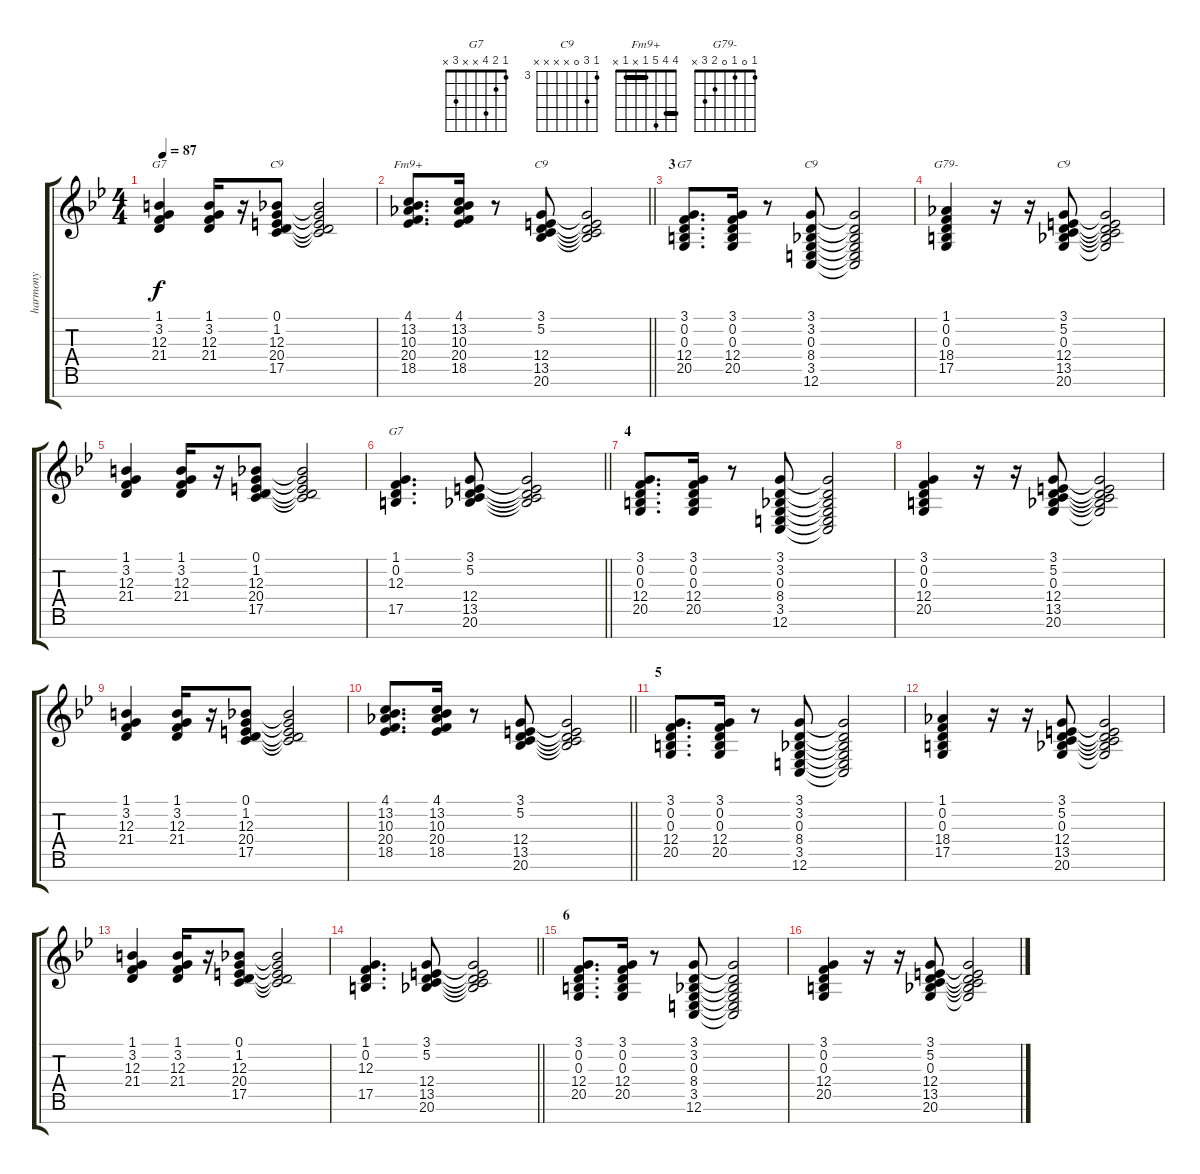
\track ("harmony" "harmony") {instrument electricpiano1}
\staff {score tabs}
\tuning (E4 B3 G3 D3 A2 E2 B1) {hide}
\chord ("G7" 1 3 x x x x x)
\chord ("C9" 0 1 x x x x x)
\chord ("Fm9+" 4 4 5 1 x 1 x) {barre (1 4)}
\chord ("C9" 3 4 5 x x x 1)
\chord ("G7" 1 0 0 0 2 3 x)
\chord ("C9" 3 3 0 x 3 x x) {firstfret 3 barre 3}
\chord ("G79-" 1 0 1 0 2 3 x)
\chord ("C9" 3 5 0 x x x x) {firstfret 3}
\chord ("G7" 1 2 4 x x 3 x)
\ts (4 4)
\tempo 87
\clef g2
\ks gminor
(1.1 3.2 12.3 21.4).4{ch "G7" dy f} (1.1 3.2 12.3 21.4).16 r.16 (0.1 1.2 12.3 20.4 17.5).8{ch "C9"} (0.1{t} 1.2{t} 12.3{t} 20.4{t} 17.5{t}).2 |
\barLineRight lightlight
(4.1 13.2 10.3 20.4 18.5).8{d ch "Fm9+"} (4.1 13.2 10.3 20.4 18.5).16 r.8 (3.1 5.2 12.4 13.5 20.6).8{ch "C9"} (3.1{t} 5.2{t} 12.4{t} 13.5{t} 20.6{t}).2 |
\section ("" "3")
(3.1 0.2 0.3 12.4 20.5).8{d ch "G7"} (3.1 0.2 0.3 12.4 20.5).16 r.8 (3.1 3.2 0.3 8.4 3.5 12.6).8{ch "C9"} (3.1{t} 3.2{t} 0.3{t} 8.4{t} 3.5{t} 12.6{t}).2 |
(1.1 0.2 0.3 18.4 17.5).4{ch "G79-"} r.16 r.16 (3.1 5.2 0.3 12.4 13.5 20.6).8{ch "C9"} (3.1{t} 5.2{t} 0.3{t} 12.4{t} 13.5{t} 20.6{t}).2 |
(1.1 3.2 12.3 21.4).4 (1.1 3.2 12.3 21.4).16 r.16 (0.1 1.2 12.3 20.4 17.5).8 (0.1{t} 1.2{t} 12.3{t} 20.4{t} 17.5{t}).2 |
\barLineRight lightlight
(1.1 0.2 12.3 17.5).4{d ch "G7"} (3.1 5.2 12.4 13.5 20.6).8 (3.1{t} 5.2{t} 12.4{t} 13.5{t} 20.6{t}).2 |
\section ("" "4")
(3.1 0.2 0.3 12.4 20.5).8{d} (3.1 0.2 0.3 12.4 20.5).16 r.8 (3.1 3.2 0.3 8.4 3.5 12.6).8 (3.1{t} 3.2{t} 0.3{t} 8.4{t} 3.5{t} 12.6{t}).2 |
(3.1 0.2 0.3 12.4 20.5).4 r.16 r.16 (3.1 5.2 0.3 12.4 13.5 20.6).8 (3.1{t} 5.2{t} 0.3{t} 12.4{t} 13.5{t} 20.6{t}).2 |
(1.1 3.2 12.3 21.4).4 (1.1 3.2 12.3 21.4).16 r.16 (0.1 1.2 12.3 20.4 17.5).8 (0.1{t} 1.2{t} 12.3{t} 20.4{t} 17.5{t}).2 |
\barLineRight lightlight
(4.1 13.2 10.3 20.4 18.5).8{d} (4.1 13.2 10.3 20.4 18.5).16 r.8 (3.1 5.2 12.4 13.5 20.6).8 (3.1{t} 5.2{t} 12.4{t} 13.5{t} 20.6{t}).2 |
\section ("" "5")
(3.1 0.2 0.3 12.4 20.5).8{d} (3.1 0.2 0.3 12.4 20.5).16 r.8 (3.1 3.2 0.3 8.4 3.5 12.6).8 (3.1{t} 3.2{t} 0.3{t} 8.4{t} 3.5{t} 12.6{t}).2 |
(1.1 0.2 0.3 18.4 17.5).4 r.16 r.16 (3.1 5.2 0.3 12.4 13.5 20.6).8 (3.1{t} 5.2{t} 0.3{t} 12.4{t} 13.5{t} 20.6{t}).2 |
(1.1 3.2 12.3 21.4).4 (1.1 3.2 12.3 21.4).16 r.16 (0.1 1.2 12.3 20.4 17.5).8 (0.1{t} 1.2{t} 12.3{t} 20.4{t} 17.5{t}).2 |
\barLineRight lightlight
(1.1 0.2 12.3 17.5).4{d} (3.1 5.2 12.4 13.5 20.6).8 (3.1{t} 5.2{t} 12.4{t} 13.5{t} 20.6{t}).2 |
\section ("" "6")
(3.1 0.2 0.3 12.4 20.5).8{d} (3.1 0.2 0.3 12.4 20.5).16 r.8 (3.1 3.2 0.3 8.4 3.5 12.6).8 (3.1{t} 3.2{t} 0.3{t} 8.4{t} 3.5{t} 12.6{t}).2 |
(3.1 0.2 0.3 12.4 20.5).4 r.16 r.16 (3.1 5.2 0.3 12.4 13.5 20.6).8 (3.1{t} 5.2{t} 0.3{t} 12.4{t} 13.5{t} 20.6{t}).2
